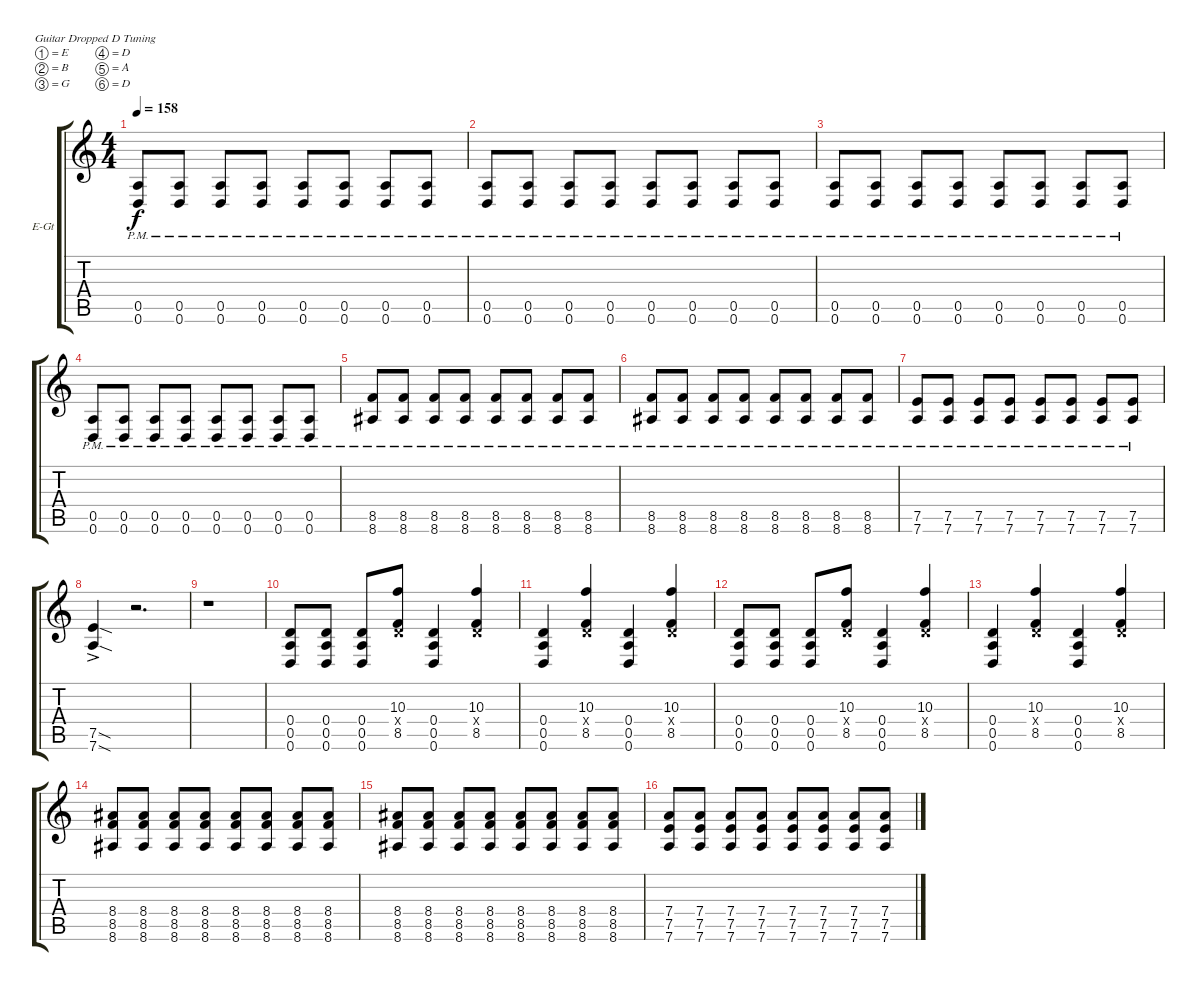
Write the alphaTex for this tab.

\bracketExtendMode groupsimilarinstruments
\firstSystemTrackNameOrientation horizontal
\otherSystemsTrackNameOrientation horizontal
\track ("Electric Guitar" "E-Gt") {instrument distortionguitar}
\staff {score tabs}
\tuning (E4 B3 G3 D3 A2 D2)
\ts (4 4)
\tempo 158
\clef g2
\scale
0.333333
\ks c
(0.5{pm} 0.6{pm}).8{dy f} (0.5{pm} 0.6{pm}).8 (0.5{pm} 0.6{pm}).8 (0.5{pm} 0.6{pm}).8 (0.5{pm} 0.6{pm}).8 (0.5{pm} 0.6{pm}).8 (0.5{pm} 0.6{pm}).8 (0.5{pm} 0.6{pm}).8 |
\scale
0.333333 (0.5{pm} 0.6{pm}).8 (0.5{pm} 0.6{pm}).8 (0.5{pm} 0.6{pm}).8 (0.5{pm} 0.6{pm}).8 (0.5{pm} 0.6{pm}).8 (0.5{pm} 0.6{pm}).8 (0.5{pm} 0.6{pm}).8 (0.5{pm} 0.6{pm}).8 |
\scale
0.333333 (0.5{pm} 0.6{pm}).8 (0.5{pm} 0.6{pm}).8 (0.5{pm} 0.6{pm}).8 (0.5{pm} 0.6{pm}).8 (0.5{pm} 0.6{pm}).8 (0.5{pm} 0.6{pm}).8 (0.5{pm} 0.6{pm}).8 (0.5{pm} 0.6{pm}).8 |
\scale
0.333333 (0.5{pm} 0.6{pm}).8 (0.5{pm} 0.6{pm}).8 (0.5{pm} 0.6{pm}).8 (0.5{pm} 0.6{pm}).8 (0.5{pm} 0.6{pm}).8 (0.5{pm} 0.6{pm}).8 (0.5{pm} 0.6{pm}).8 (0.5{pm} 0.6{pm}).8 |
\scale
0.333333 (8.5{pm} 8.6{pm}).8 (8.5{pm} 8.6{pm}).8 (8.5{pm} 8.6{pm}).8 (8.5{pm} 8.6{pm}).8 (8.5{pm} 8.6{pm}).8 (8.5{pm} 8.6{pm}).8 (8.5{pm} 8.6{pm}).8 (8.5{pm} 8.6{pm}).8 |
\scale
0.333333 (8.5{pm} 8.6{pm}).8 (8.5{pm} 8.6{pm}).8 (8.5{pm} 8.6{pm}).8 (8.5{pm} 8.6{pm}).8 (8.5{pm} 8.6{pm}).8 (8.5{pm} 8.6{pm}).8 (8.5{pm} 8.6{pm}).8 (8.5{pm} 8.6{pm}).8 |
\scale
0.333333 (7.5{pm} 7.6{pm}).8 (7.5{pm} 7.6{pm}).8 (7.5{pm} 7.6{pm}).8 (7.5{pm} 7.6{pm}).8 (7.5{pm} 7.6{pm}).8 (7.5{pm} 7.6{pm}).8 (7.5{pm} 7.6{pm}).8 (7.5{pm} 7.6{pm}).8 |
\scale
0.333333 (7.5{sod} 7.6{sod ac}).4 r.2{d} |
\scale
0.333333 r.1 |
\scale
0.333333 (0.4 0.5 0.6).8 (0.4 0.5 0.6).8 (0.4 0.5 0.6).8 (10.3 0.4{x} 8.5).8 (0.4 0.5 0.6).4 (10.3 0.4{x} 8.5).4 |
\scale
0.333333 (0.4 0.5 0.6).4 (10.3 0.4{x} 8.5).4 (0.4 0.5 0.6).4 (10.3 0.4{x} 8.5).4 |
\scale
0.333333 (0.4 0.5 0.6).8 (0.4 0.5 0.6).8 (0.4 0.5 0.6).8 (10.3 0.4{x} 8.5).8 (0.4 0.5 0.6).4 (10.3 0.4{x} 8.5).4 |
\scale
0.333333 (0.4 0.5 0.6).4 (10.3 0.4{x} 8.5).4 (0.4 0.5 0.6).4 (10.3 0.4{x} 8.5).4 |
\scale
0.333333 (8.4 8.5 8.6).8 (8.4 8.5 8.6).8 (8.4 8.5 8.6).8 (8.4 8.5 8.6).8 (8.4 8.5 8.6).8 (8.4 8.5 8.6).8 (8.4 8.5 8.6).8 (8.4 8.5 8.6).8 |
\scale
0.333333 (8.4 8.5 8.6).8 (8.4 8.5 8.6).8 (8.4 8.5 8.6).8 (8.4 8.5 8.6).8 (8.4 8.5 8.6).8 (8.4 8.5 8.6).8 (8.4 8.5 8.6).8 (8.4 8.5 8.6).8 |
\scale
0.333333 (7.4 7.5 7.6).8 (7.4 7.5 7.6).8 (7.4 7.5 7.6).8 (7.4 7.5 7.6).8 (7.4 7.5 7.6).8 (7.4 7.5 7.6).8 (7.4 7.5 7.6).8 (7.4 7.5 7.6).8
